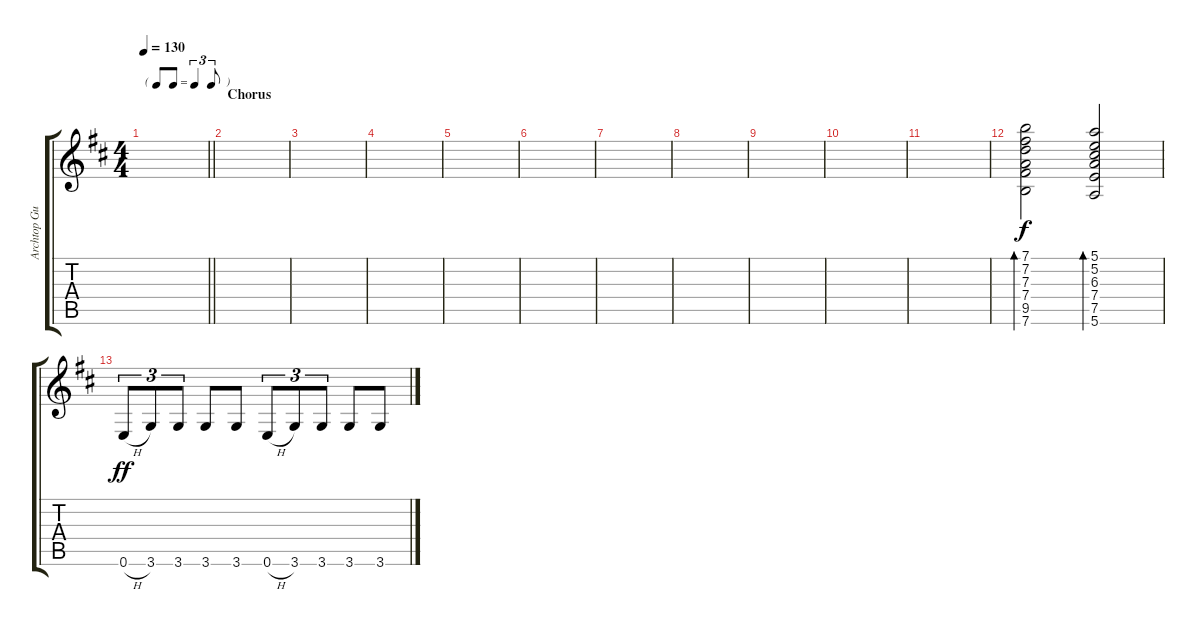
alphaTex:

\track ("Archtop Guitar" "Archtop Gu") {instrument electricguitarjazz}
\staff {score tabs}
\tuning (E4 B3 G3 D3 A2 E2) {hide}
\ts (4 4)
\tf triplet8th
\tempo 130
\clef g2
\barLineRight lightlight
\ks d
|
\section ("" "Chorus")
|
|
|
|
|
|
|
|
|
|
(7.1 7.2 7.3 7.4 9.5 7.6).2{bd 60 dy f} (5.1 5.2 6.3 7.4 7.5 5.6).2{bd 60} |
0.6{h}.8{tu (3 2) dy ff} 3.6.8{tu (3 2)} 3.6.8{tu (3 2)} 3.6.8 3.6.8 0.6{h}.8{tu (3 2)} 3.6.8{tu (3 2)} 3.6.8{tu (3 2)} 3.6.8 3.6.8
